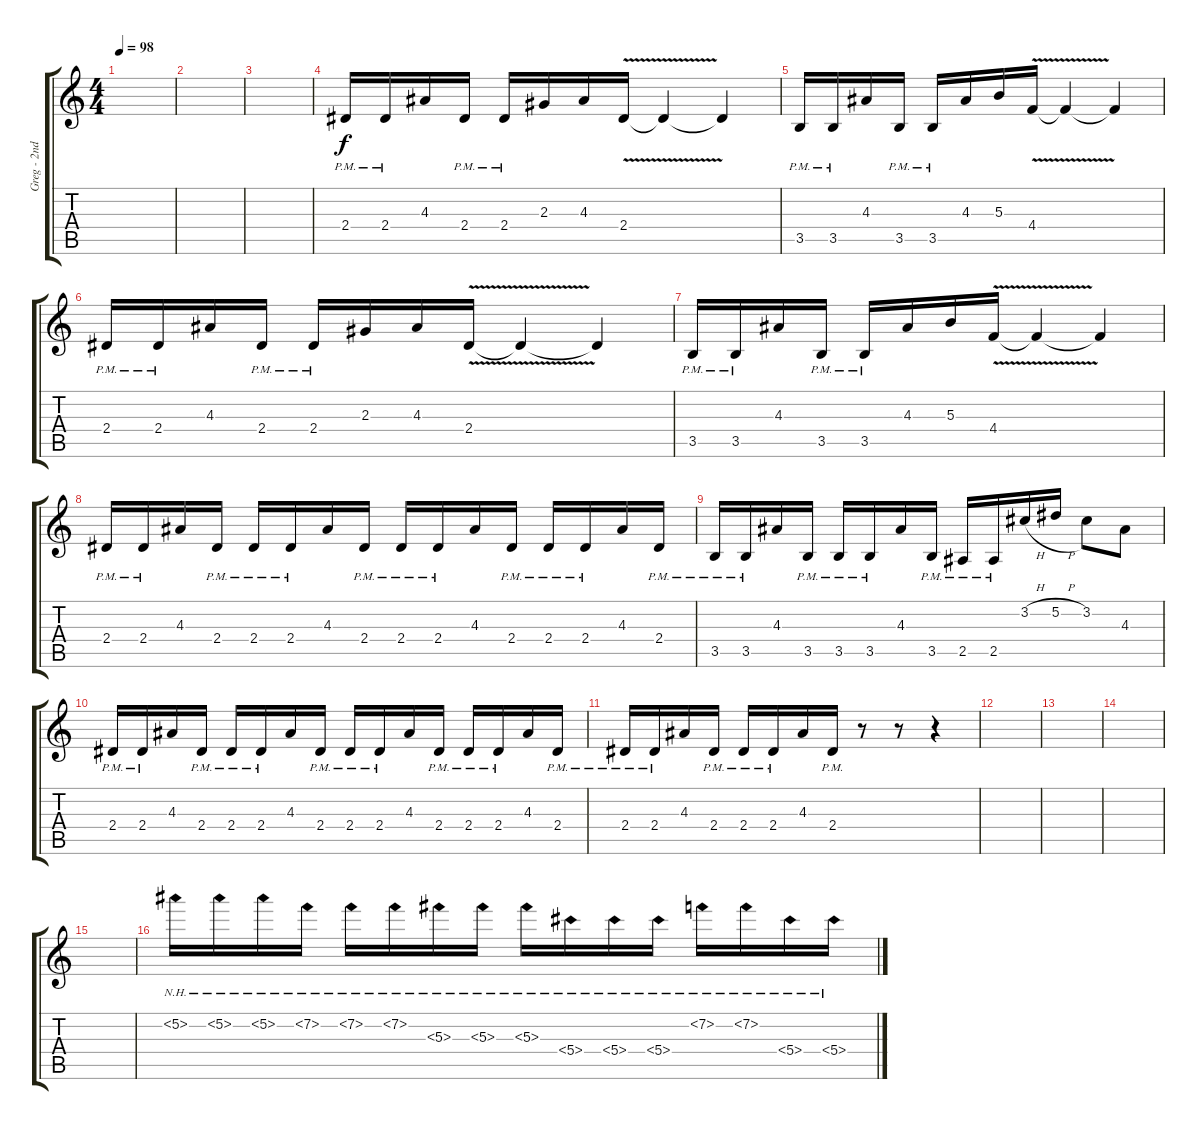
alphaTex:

\track ("Greg - 2nd Lead Guitar" "Greg - 2nd") {instrument distortionguitar}
\staff {score tabs}
\tuning (Eb4 Bb3 Gb3 Db3 Ab2 Eb2) {hide}
\ts (4 4)
\tempo 98
\clef g2
\ks c
|
|
|
2.4{pm}.16 2.4{pm}.16 4.3.16 2.4{pm}.16 2.4{pm}.16 2.3.16 4.3.16 2.4{v}.16 2.4{t}.4 2.4{t}.4 |
3.5{pm}.16 3.5{pm}.16 4.3.16 3.5{pm}.16 3.5{pm}.16 4.3.16 5.3.16 4.4{v}.16 4.4{t}.4 4.4{t}.4 |
2.4{pm}.16 2.4{pm}.16 4.3.16 2.4{pm}.16 2.4{pm}.16 2.3.16 4.3.16 2.4{v}.16 2.4{t}.4 2.4{t}.4 |
3.5{pm}.16 3.5{pm}.16 4.3.16 3.5{pm}.16 3.5{pm}.16 4.3.16 5.3.16 4.4{v}.16 4.4{t}.4 4.4{t}.4 |
2.4{pm}.16 2.4{pm}.16 4.3.16 2.4{pm}.16 2.4{pm}.16 2.4{pm}.16 4.3.16 2.4{pm}.16 2.4{pm}.16 2.4{pm}.16 4.3.16 2.4{pm}.16 2.4{pm}.16 2.4{pm}.16 4.3.16 2.4{pm}.16 |
3.5{pm}.16 3.5{pm}.16 4.3.16 3.5{pm}.16 3.5{pm}.16 3.5{pm}.16 4.3.16 3.5{pm}.16 2.5{pm}.16 2.5{pm}.16 3.2{h}.16 5.2{h}.16 3.2.8 4.3.8 |
2.4{pm}.16 2.4{pm}.16 4.3.16 2.4{pm}.16 2.4{pm}.16 2.4{pm}.16 4.3.16 2.4{pm}.16 2.4{pm}.16 2.4{pm}.16 4.3.16 2.4{pm}.16 2.4{pm}.16 2.4{pm}.16 4.3.16 2.4{pm}.16 |
2.4{pm}.16 2.4{pm}.16 4.3.16 2.4{pm}.16 2.4{pm}.16 2.4{pm}.16 4.3.16 2.4{pm}.16 r.8 r.8 r.4 |
|
|
|
|
5.2{nh}.16 5.2{nh}.16 5.2{nh}.16 7.2{nh}.16 7.2{nh}.16 7.2{nh}.16 5.3{nh}.16 5.3{nh}.16 5.3{nh}.16 5.4{nh}.16 5.4{nh}.16 5.4{nh}.16 7.2{nh}.16 7.2{nh}.16 5.4{nh}.16 5.4{nh}.16
